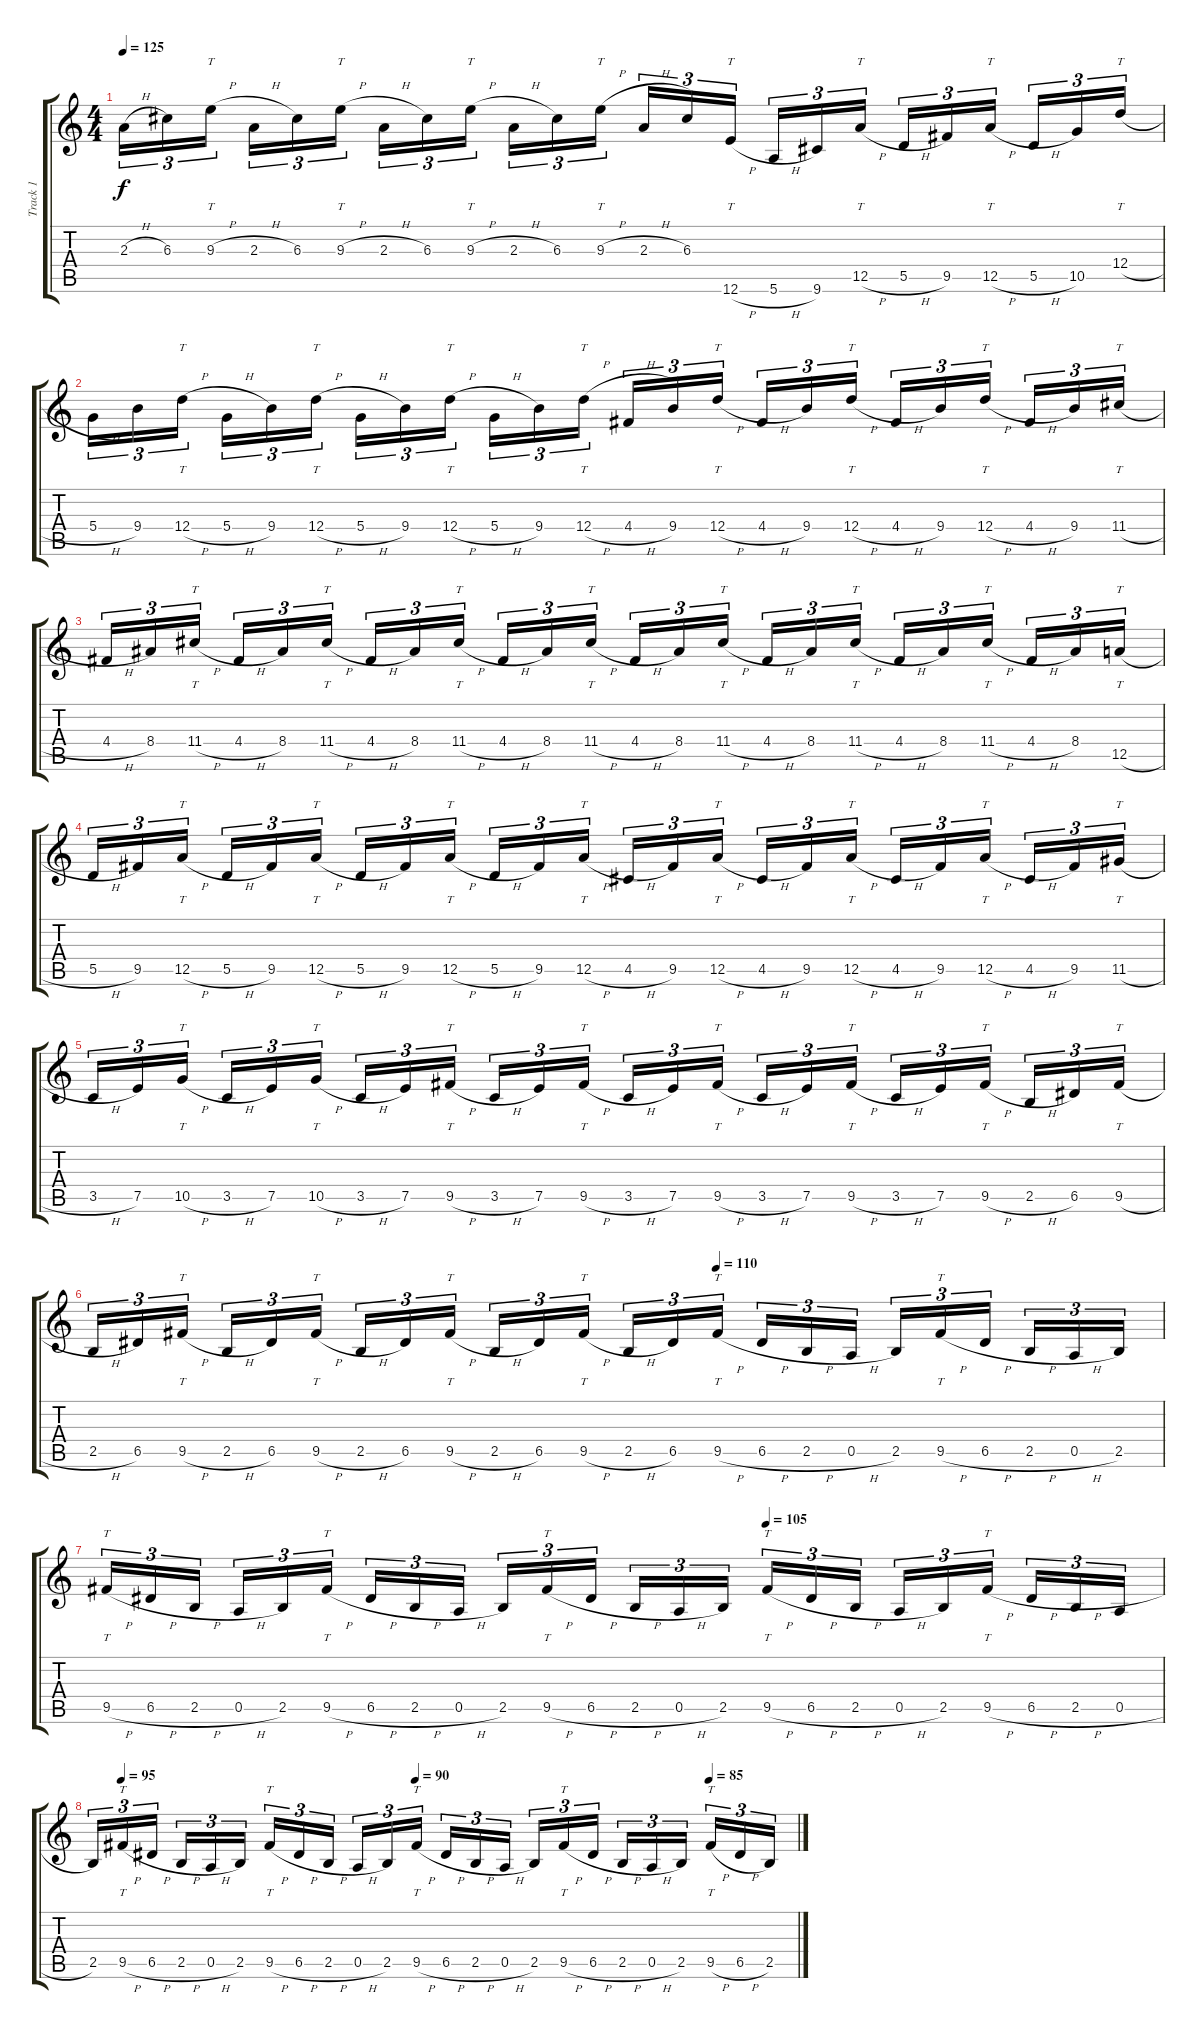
\track ("Track 1" "Track 1") {instrument distortionguitar}
\staff {score tabs}
\tuning (E4 B3 G3 D3 A2 E2) {hide}
\ts (4 4)
\tempo 125
\clef g2
\ks c
2.3{h}.16{tu (3 2) dy f} 6.3.16{tu (3 2)} 9.3{h}.16{tt tu (3 2)} 2.3{h}.16{tu (3 2)} 6.3.16{tu (3 2)} 9.3{h}.16{tt tu (3 2)} 2.3{h}.16{tu (3 2)} 6.3.16{tu (3 2)} 9.3{h}.16{tt tu (3 2)} 2.3{h}.16{tu (3 2)} 6.3.16{tu (3 2)} 9.3{h}.16{tt tu (3 2)} 2.3{h}.16{tu (3 2)} 6.3.16{tu (3 2)} 12.6{h}.16{tt tu (3 2)} 5.6{h}.16{tu (3 2)} 9.6.16{tu (3 2)} 12.5{h}.16{tt tu (3 2)} 5.5{h}.16{tu (3 2)} 9.5.16{tu (3 2)} 12.5{h}.16{tt tu (3 2)} 5.5{h}.16{tu (3 2)} 10.5.16{tu (3 2)} 12.4{h}.16{tt tu (3 2)} |
5.4{h}.16{tu (3 2)} 9.4.16{tu (3 2)} 12.4{h}.16{tt tu (3 2)} 5.4{h}.16{tu (3 2)} 9.4.16{tu (3 2)} 12.4{h}.16{tt tu (3 2)} 5.4{h}.16{tu (3 2)} 9.4.16{tu (3 2)} 12.4{h}.16{tt tu (3 2)} 5.4{h}.16{tu (3 2)} 9.4.16{tu (3 2)} 12.4{h}.16{tt tu (3 2)} 4.4{h}.16{tu (3 2)} 9.4.16{tu (3 2)} 12.4{h}.16{tt tu (3 2)} 4.4{h}.16{tu (3 2)} 9.4.16{tu (3 2)} 12.4{h}.16{tt tu (3 2)} 4.4{h}.16{tu (3 2)} 9.4.16{tu (3 2)} 12.4{h}.16{tt tu (3 2)} 4.4{h}.16{tu (3 2)} 9.4.16{tu (3 2)} 11.4{h}.16{tt tu (3 2)} |
4.4{h}.16{tu (3 2)} 8.4.16{tu (3 2)} 11.4{h}.16{tt tu (3 2)} 4.4{h}.16{tu (3 2)} 8.4.16{tu (3 2)} 11.4{h}.16{tt tu (3 2)} 4.4{h}.16{tu (3 2)} 8.4.16{tu (3 2)} 11.4{h}.16{tt tu (3 2)} 4.4{h}.16{tu (3 2)} 8.4.16{tu (3 2)} 11.4{h}.16{tt tu (3 2)} 4.4{h}.16{tu (3 2)} 8.4.16{tu (3 2)} 11.4{h}.16{tt tu (3 2)} 4.4{h}.16{tu (3 2)} 8.4.16{tu (3 2)} 11.4{h}.16{tt tu (3 2)} 4.4{h}.16{tu (3 2)} 8.4.16{tu (3 2)} 11.4{h}.16{tt tu (3 2)} 4.4{h}.16{tu (3 2)} 8.4.16{tu (3 2)} 12.5{h}.16{tt tu (3 2)} |
5.5{h}.16{tu (3 2)} 9.5.16{tu (3 2)} 12.5{h}.16{tt tu (3 2)} 5.5{h}.16{tu (3 2)} 9.5.16{tu (3 2)} 12.5{h}.16{tt tu (3 2)} 5.5{h}.16{tu (3 2)} 9.5.16{tu (3 2)} 12.5{h}.16{tt tu (3 2)} 5.5{h}.16{tu (3 2)} 9.5.16{tu (3 2)} 12.5{h}.16{tt tu (3 2)} 4.5{h}.16{tu (3 2)} 9.5.16{tu (3 2)} 12.5{h}.16{tt tu (3 2)} 4.5{h}.16{tu (3 2)} 9.5.16{tu (3 2)} 12.5{h}.16{tt tu (3 2)} 4.5{h}.16{tu (3 2)} 9.5.16{tu (3 2)} 12.5{h}.16{tt tu (3 2)} 4.5{h}.16{tu (3 2)} 9.5.16{tu (3 2)} 11.5{h}.16{tt tu (3 2)} |
3.5{h}.16{tu (3 2)} 7.5.16{tu (3 2)} 10.5{h}.16{tt tu (3 2)} 3.5{h}.16{tu (3 2)} 7.5.16{tu (3 2)} 10.5{h}.16{tt tu (3 2)} 3.5{h}.16{tu (3 2)} 7.5.16{tu (3 2)} 9.5{h}.16{tt tu (3 2)} 3.5{h}.16{tu (3 2)} 7.5.16{tu (3 2)} 9.5{h}.16{tt tu (3 2)} 3.5{h}.16{tu (3 2)} 7.5.16{tu (3 2)} 9.5{h}.16{tt tu (3 2)} 3.5{h}.16{tu (3 2)} 7.5.16{tu (3 2)} 9.5{h}.16{tt tu (3 2)} 3.5{h}.16{tu (3 2)} 7.5.16{tu (3 2)} 9.5{h}.16{tt tu (3 2)} 2.5{h}.16{tu (3 2)} 6.5.16{tu (3 2)} 9.5{h}.16{tt tu (3 2)} |
\tempo (110 0.5833333333333334)
2.5{h}.16{tu (3 2)} 6.5.16{tu (3 2)} 9.5{h}.16{tt tu (3 2)} 2.5{h}.16{tu (3 2)} 6.5.16{tu (3 2)} 9.5{h}.16{tt tu (3 2)} 2.5{h}.16{tu (3 2)} 6.5.16{tu (3 2)} 9.5{h}.16{tt tu (3 2)} 2.5{h}.16{tu (3 2)} 6.5.16{tu (3 2)} 9.5{h}.16{tt tu (3 2)} 2.5{h}.16{tu (3 2)} 6.5.16{tu (3 2)} 9.5{h}.16{tt tu (3 2)} 6.5{h}.16{tu (3 2)} 2.5{h}.16{tu (3 2)} 0.5{h}.16{tu (3 2)} 2.5.16{tu (3 2)} 9.5{h}.16{tt tu (3 2)} 6.5{h}.16{tu (3 2)} 2.5{h}.16{tu (3 2)} 0.5{h}.16{tu (3 2)} 2.5.16{tu (3 2)} |
\tempo (105 0.625)
9.5{h}.16{tt tu (3 2)} 6.5{h}.16{tu (3 2)} 2.5{h}.16{tu (3 2)} 0.5{h}.16{tu (3 2)} 2.5.16{tu (3 2)} 9.5{h}.16{tt tu (3 2)} 6.5{h}.16{tu (3 2)} 2.5{h}.16{tu (3 2)} 0.5{h}.16{tu (3 2)} 2.5.16{tu (3 2)} 9.5{h}.16{tt tu (3 2)} 6.5{h}.16{tu (3 2)} 2.5{h}.16{tu (3 2)} 0.5{h}.16{tu (3 2)} 2.5.16{tu (3 2)} 9.5{h}.16{tt tu (3 2)} 6.5{h}.16{tu (3 2)} 2.5{h}.16{tu (3 2)} 0.5{h}.16{tu (3 2)} 2.5.16{tu (3 2)} 9.5{h}.16{tt tu (3 2)} 6.5{h}.16{tu (3 2)} 2.5{h}.16{tu (3 2)} 0.5{h}.16{tu (3 2)} |
\tempo (95 0.041666666666666664)
\tempo (90 0.4583333333333333)
\tempo (85 0.875)
2.5.16{tu (3 2)} 9.5{h}.16{tt tu (3 2)} 6.5{h}.16{tu (3 2)} 2.5{h}.16{tu (3 2)} 0.5{h}.16{tu (3 2)} 2.5.16{tu (3 2)} 9.5{h}.16{tt tu (3 2)} 6.5{h}.16{tu (3 2)} 2.5{h}.16{tu (3 2)} 0.5{h}.16{tu (3 2)} 2.5.16{tu (3 2)} 9.5{h}.16{tt tu (3 2)} 6.5{h}.16{tu (3 2)} 2.5{h}.16{tu (3 2)} 0.5{h}.16{tu (3 2)} 2.5.16{tu (3 2)} 9.5{h}.16{tt tu (3 2)} 6.5{h}.16{tu (3 2)} 2.5{h}.16{tu (3 2)} 0.5{h}.16{tu (3 2)} 2.5.16{tu (3 2)} 9.5{h}.16{tt tu (3 2)} 6.5{h}.16{tu (3 2)} 2.5{h}.16{tu (3 2)}
